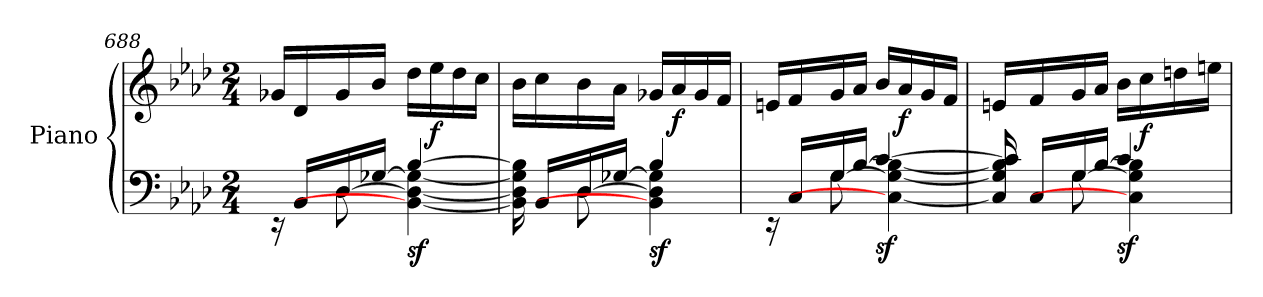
**kern	**kern	**dynam
*part1	*part1	*part1
*staff2	*staff1	*staff1/2
*I"Piano	*	*
*I'Pno.	*	*
*clefF4	*clefG2	*
*k[b-e-a-d-]	*k[b-e-a-d-]	*
*M2/4	*M2/4	*
=688	=688	=688
*^	*	*
*	*^	*	*
16rEE	16ryy	8ryy	16g-X/LL	.
16BB-/LL	[8.BB-\yy	.	16d-/	.
16D-/	.	[8D-\	16g-/	.
[16G-X/JJ	.	.	16b-/JJ	.
!	!	!	!	!LO:DY:b=2
[4B-/	4BB-\_ 4D-\_ 4G-\_	4ryy	16dd-\LL	sf
!	!	!	!	!LO:DY:b
.	.	.	16ee-\	f
.	.	.	16dd-\	.
.	.	.	16cc\JJ	.
=689	=689	=689	=689	=689
16BB-\] 16D-\] 16G-\] 16B-\]	16ryy	8ryy	16b-\LL	.
16BB-/LL	[8.BB-\yy	.	16cc\	.
16D-/	.	[8D-\	16b-\	.
[16G-X/JJ	.	.	16a-\JJ	.
!	!	!	!	!LO:DY:b=2
4B-/	4BB-\] 4D-\] 4G-\]	4ryy	16g-X/LL	sf
!	!	!	!	!LO:DY:b
.	.	.	16a-/	f
.	.	.	16g-/	.
.	.	.	16f/JJ	.
=690	=690	=690	=690	=690
16rEE	16ryy	8ryy	16en/LL	.
16C/LL	[8.C\yy	.	16f/	.
16G/	.	[8G\	16g/	.
[16B-/JJ	.	.	16a-/JJ	.
!	!	!	!	!LO:DY:b=2
[4c/	4C\_ 4G\_ 4B-\_	4ryy	16b-/LL	sf
!	!	!	!	!LO:DY:b
.	.	.	16a-/	f
.	.	.	16g/	.
.	.	.	16f/JJ	.
=691	=691	=691	=691	=691
16C/] 16G/] 16B-/] 16c/]	16ryy	8ryy	16en/LL	.
16C/LL	[8.C\yy	.	16f/	.
16G/	.	[8G\	16g/	.
[16B-/JJ	.	.	16a-/JJ	.
!	!	!	!	!LO:DY:b=2
4c/	4C\] 4G\] 4B-\]	4ryy	16b-\LL	sf
!	!	!	!	!LO:DY:b
.	.	.	16cc\	f
.	.	.	16ddn\	.
.	.	.	16een\JJ	.
*v	*v	*v	*	*
=	=	=
*-	*-	*-
